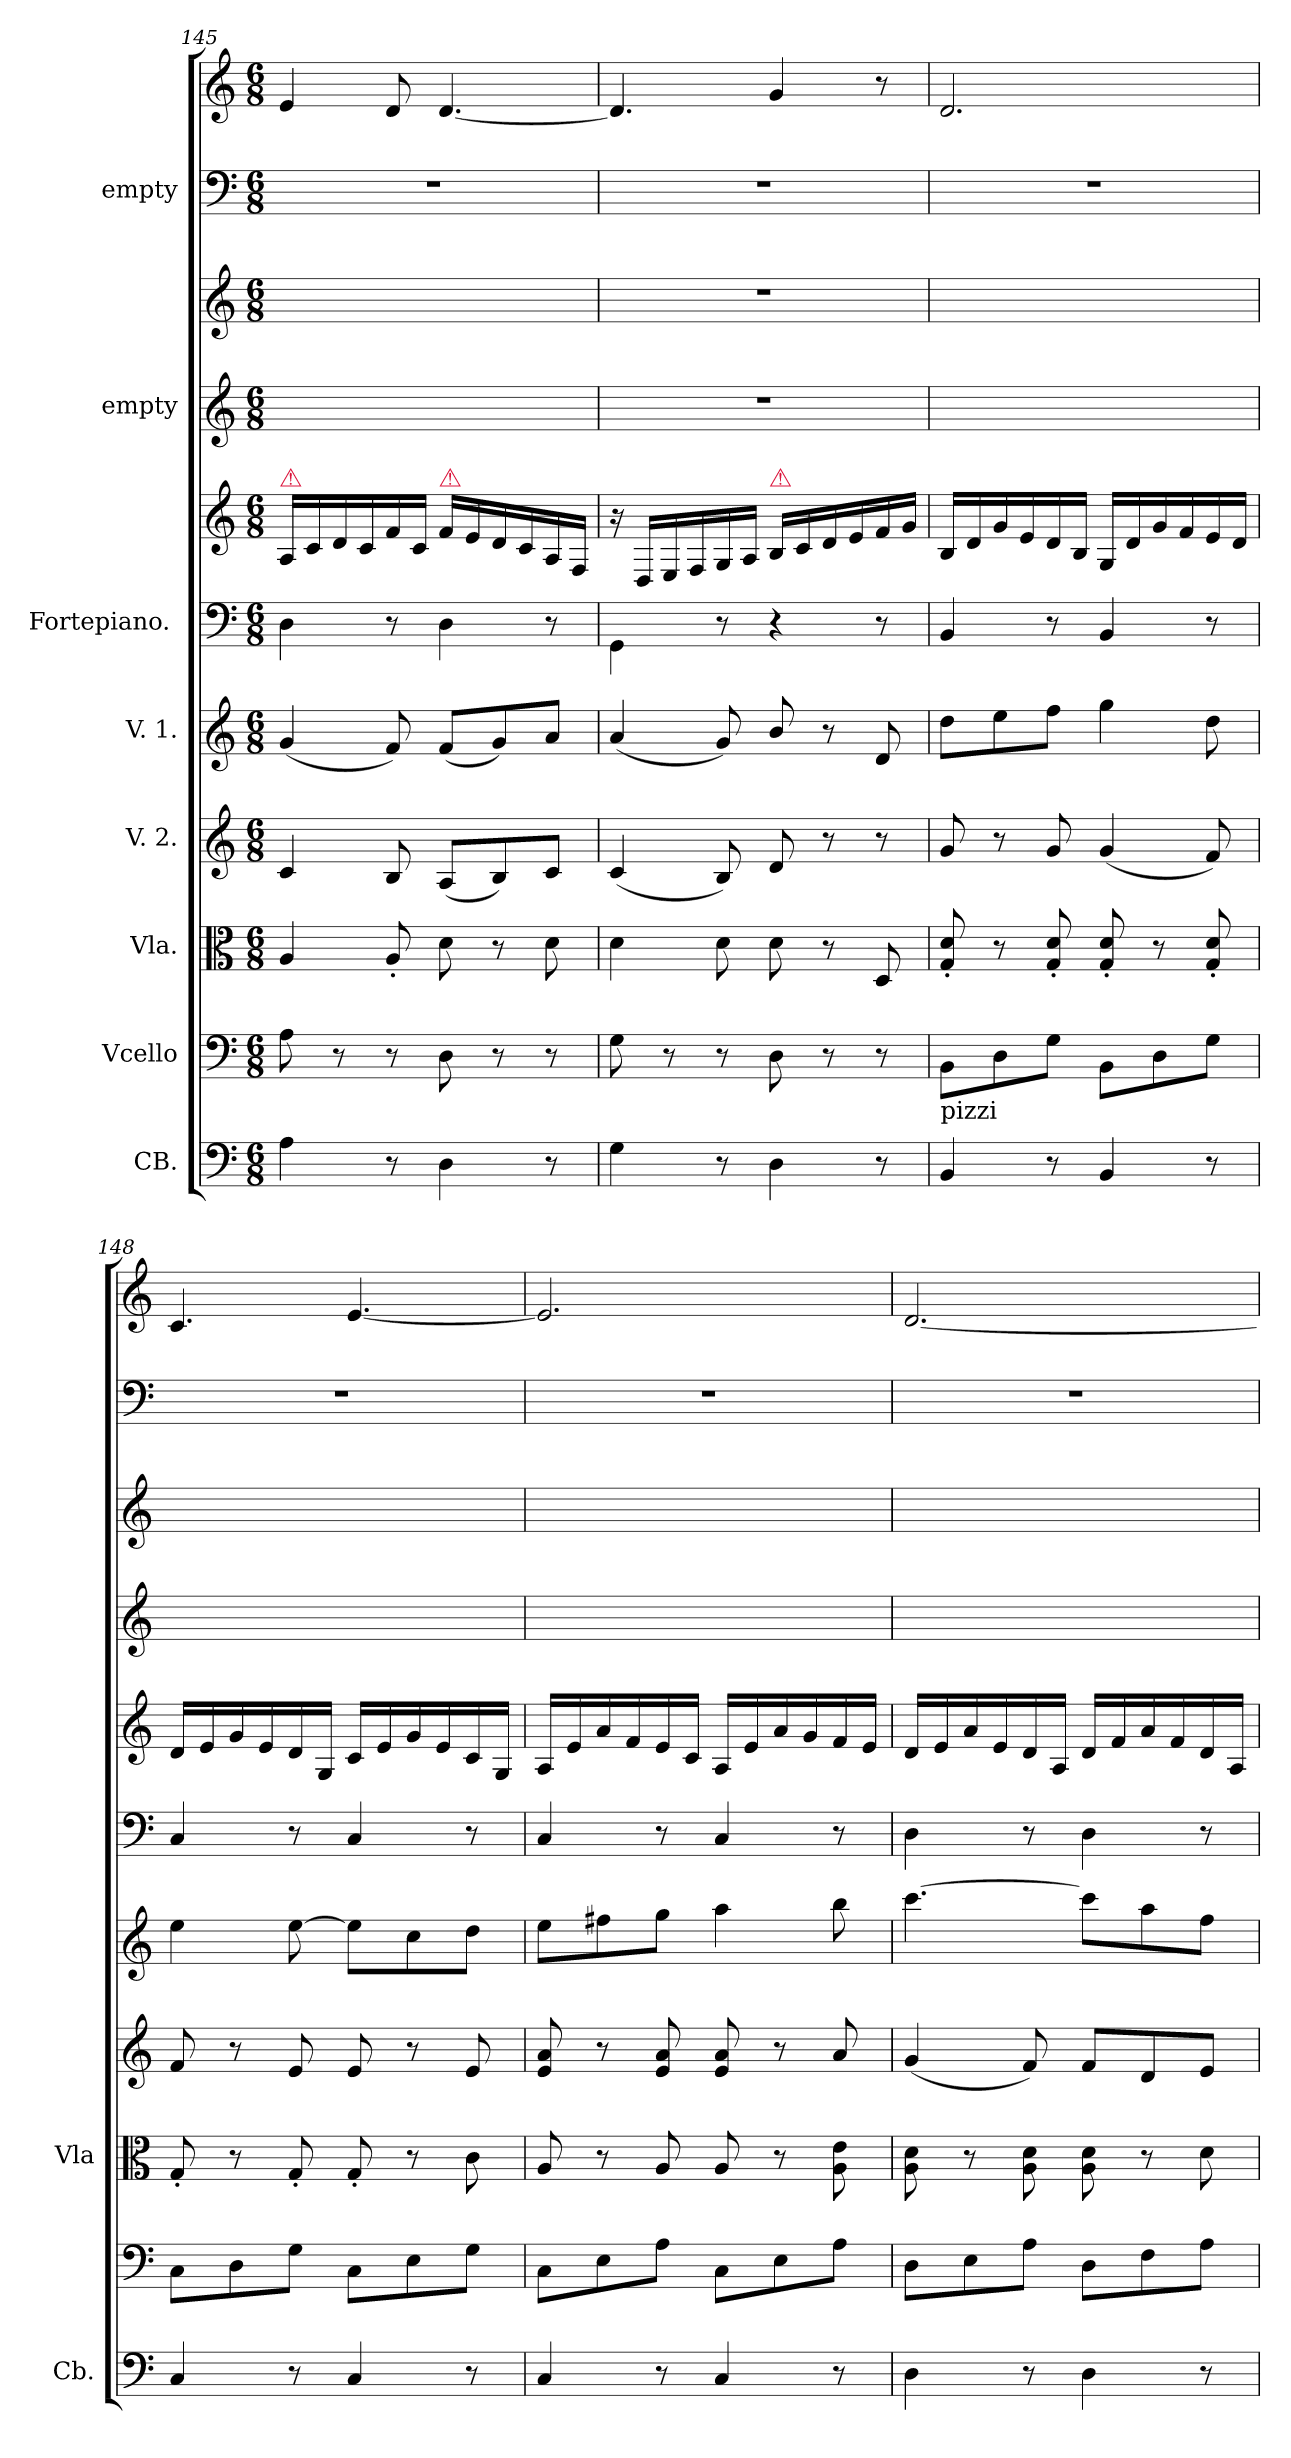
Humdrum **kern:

**kern	**kern	**kern	**kern	**kern	**kern	**kern	**kern	**kern	**kern	**kern
*part8	*part7	*part6	*part5	*part4	*part3	*part3	*part2	*part2	*part1	*part1
*staff11	*staff10	*staff9	*staff8	*staff7	*staff6	*staff5	*staff4	*staff3	*staff2	*staff1
*I"CB.	*I"Vcello	*I"Vla.	*I"V. 2.	*I"V. 1.	*I"Fortepiano. [2]	*	*I"empty	*	*I"empty	*
*I'Cb.	*	*I'Vla	*	*	*	*	*	*	*	*
*clefF4	*clefF4	*clefC3	*clefG2	*clefG2	*clefF4	*clefG2	*clefG2	*clefG2	*clefF4	*clefG2
*k[]	*k[]	*k[]	*k[]	*k[]	*k[]	*k[]	*k[]	*k[]	*k[]	*k[]
*C:	*C:	*C:	*C:	*C:	*C:	*C:	*C:	*C:	*C:	*C:
*M6/8	*M6/8	*M6/8	*M6/8	*M6/8	*M6/8	*M6/8	*M6/8	*M6/8	*M6/8	*M6/8
=145	=145	=145	=145	=145	=145	=145	=145	=145	=145	=145
!	!	!	!	!	!	!LO:TX:a:color=crimson:t=⚠	!	!	!	!
4A\	8A\	4A/	4c/	(4g/	4D\	16A/LL	2.ryy	2.ryy	2.r	4e/
.	.	.	.	.	.	16c/	.	.	.	.
.	8r	.	.	.	.	16d/	.	.	.	.
.	.	.	.	.	.	16c/	.	.	.	.
8r	8r	8A'/	8B/	8f/)	8r	16f/	.	.	.	8d/
.	.	.	.	.	.	16c/JJ	.	.	.	.
!	!	!	!	!	!	!LO:TX:a:color=crimson:t=⚠	!	!	!	!
4D\	8D\	8d\	(8A/L	(8f/L	4D\	16f/LL	.	.	.	[4.d/
.	.	.	.	.	.	16e/	.	.	.	.
.	8r	8r	8B/)	8g/)	.	16d/	.	.	.	.
.	.	.	.	.	.	16c/	.	.	.	.
8r	8r	8d\	8c/J	8a/J	8r	16A/	.	.	.	.
.	.	.	.	.	.	16F/JJ	.	.	.	.
=146	=146	=146	=146	=146	=146	=146	=146	=146	=146	=146
4G\	8G\	4d\	(4c/	(4a/	4GG\	16r	2.r	2.r	2.r	4.d/]
.	.	.	.	.	.	16D/LL	.	.	.	.
.	8r	.	.	.	.	16E/	.	.	.	.
.	.	.	.	.	.	16F/	.	.	.	.
8r	8r	8d\	8B/)	8g/)	8r	16G/	.	.	.	.
.	.	.	.	.	.	16A/JJ	.	.	.	.
!	!	!	!	!	!	!LO:TX:a:color=crimson:t=⚠	!	!	!	!
4D\	8D\	8d\	8d/	8b/	4r	16B/LL	.	.	.	4g/
.	.	.	.	.	.	16c/	.	.	.	.
.	8r	8r	8r	8r	.	16d/	.	.	.	.
.	.	.	.	.	.	16e/	.	.	.	.
8r	8r	8D/	8r	8d/	8r	16f/	.	.	.	8r
.	.	.	.	.	.	16g/JJ	.	.	.	.
=147	=147	=147	=147	=147	=147	=147	=147	=147	=147	=147
!	!LO:TX:b:t=pizzi	!	!	!	!	!	!	!	!	!
4BB/	8BB\L	8G'/ 8d'/	8g/	8dd\L	4BB/	16B/LL	2.ryy	2.ryy	2.r	2.d/
.	.	.	.	.	.	16d/	.	.	.	.
.	8D\	8r	8r	8ee\	.	16g/	.	.	.	.
.	.	.	.	.	.	16e/	.	.	.	.
8r	8G\J	8G'/ 8d'/	8g/	8ff\J	8r	16d/	.	.	.	.
.	.	.	.	.	.	16B/JJ	.	.	.	.
4BB/	8BB\L	8G'/ 8d'/	(4g/	4gg\	4BB/	16G/LL	.	.	.	.
.	.	.	.	.	.	16d/	.	.	.	.
.	8D\	8r	.	.	.	16g/	.	.	.	.
.	.	.	.	.	.	16f/	.	.	.	.
8r	8G\J	8G'/ 8d'/	8f/)	8dd\	8r	16e/	.	.	.	.
.	.	.	.	.	.	16d/JJ	.	.	.	.
=148	=148	=148	=148	=148	=148	=148	=148	=148	=148	=148
4C/	8C\L	8G'/	8f/	4ee\	4C/	16d/LL	2.ryy	2.ryy	2.r	4.c/
.	.	.	.	.	.	16e/	.	.	.	.
.	8D\	8r	8r	.	.	16g/	.	.	.	.
.	.	.	.	.	.	16e/	.	.	.	.
8r	8G\J	8G'/	8e/	[8ee\	8r	16d/	.	.	.	.
.	.	.	.	.	.	16G/JJ	.	.	.	.
4C/	8C\L	8G'/	8e/	8ee\L]	4C/	16c/LL	.	.	.	[4.e/
.	.	.	.	.	.	16e/	.	.	.	.
.	8E\	8r	8r	8cc\	.	16g/	.	.	.	.
.	.	.	.	.	.	16e/	.	.	.	.
8r	8G\J	8c\	8e/	8dd\J	8r	16c/	.	.	.	.
.	.	.	.	.	.	16G/JJ	.	.	.	.
=149	=149	=149	=149	=149	=149	=149	=149	=149	=149	=149
4C/	8C\L	8A/	8e/ 8a/	8ee\L	4C/	16A/LL	2.ryy	2.ryy	2.r	2.e/]
.	.	.	.	.	.	16e/	.	.	.	.
.	8E\	8r	8r	8ff#X\	.	16a/	.	.	.	.
.	.	.	.	.	.	16f/	.	.	.	.
8r	8A\J	8A/	8e/ 8a/	8gg\J	8r	16e/	.	.	.	.
.	.	.	.	.	.	16c/JJ	.	.	.	.
4C/	8C\L	8A/	8e/ 8a/	4aa\	4C/	16A/LL	.	.	.	.
.	.	.	.	.	.	16e/	.	.	.	.
.	8E\	8r	8r	.	.	16a/	.	.	.	.
.	.	.	.	.	.	16g/	.	.	.	.
8r	8A\J	8A\ 8e\	8a/	8bb\	8r	16f/	.	.	.	.
.	.	.	.	.	.	16e/JJ	.	.	.	.
=150	=150	=150	=150	=150	=150	=150	=150	=150	=150	=150
4D\	8D\L	8A\ 8d\	(4g/	[4.ccc\	4D\	16d/LL	2.ryy	2.ryy	2.r	[2.d/
.	.	.	.	.	.	16e/	.	.	.	.
.	8E\	8r	.	.	.	16a/	.	.	.	.
.	.	.	.	.	.	16e/	.	.	.	.
8r	8A\J	8A\ 8d\	8f/)	.	8r	16d/	.	.	.	.
.	.	.	.	.	.	16A/JJ	.	.	.	.
4D\	8D\L	8A\ 8d\	8f/L	8ccc\L]	4D\	16d/LL	.	.	.	.
.	.	.	.	.	.	16f/	.	.	.	.
.	8F\	8r	8d/	8aa\	.	16a/	.	.	.	.
.	.	.	.	.	.	16f/	.	.	.	.
8r	8A\J	8d\	8e/J	8ff\J	8r	16d/	.	.	.	.
.	.	.	.	.	.	16A/JJ	.	.	.	.
=	=	=	=	=	=	=	=	=	=	=
*-	*-	*-	*-	*-	*-	*-	*-	*-	*-	*-
